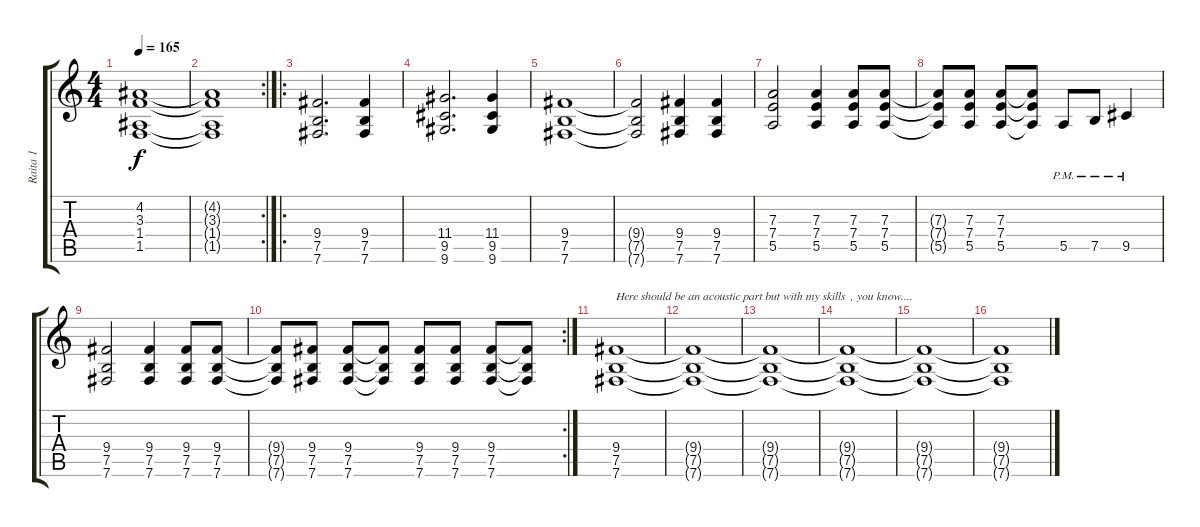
\track ("Raita 1" "Raita 1") {instrument distortionguitar}
\staff {score tabs}
\tuning (B3 Gb3 D3 A2 E2 B1) {hide}
\ts (4 4)
\tempo 165
\clef g2
\ks c
(4.2 3.3 1.4 1.5).1{dy f} |
\rc 2
(4.2{t} 3.3{t} 1.4{t} 1.5{t}).1 |
\ro
(9.4 7.5 7.6).2{d} (9.4 7.5 7.6).4 |
(11.4 9.5 9.6).2{d} (11.4 9.5 9.6).4 |
(9.4 7.5 7.6).1 |
(9.4{t} 7.5{t} 7.6{t}).2 (9.4 7.5 7.6).4 (9.4 7.5 7.6).4 |
(7.3 7.4 5.5).2 (7.3 7.4 5.5).4 (7.3 7.4 5.5).8 (7.3 7.4 5.5).8 |
(7.3{t} 7.4{t} 5.5{t}).8 (7.3 7.4 5.5).8 (7.3 7.4 5.5).8 (7.3{t} 7.4{t} 5.5{t}).8 5.5{pm}.8 7.5{pm}.8 9.5{pm}.4 |
(9.4 7.5 7.6).2 (9.4 7.5 7.6).4 (9.4 7.5 7.6).8 (9.4 7.5 7.6).8 |
\rc 2
(9.4{t} 7.5{t} 7.6{t}).8 (9.4 7.5 7.6).8 (9.4 7.5 7.6).8 (9.4{t} 7.5{t} 7.6{t}).8 (9.4 7.5 7.6).8 (9.4 7.5 7.6).8 (9.4 7.5 7.6).8 (9.4{t} 7.5{t} 7.6{t}).8 |
(9.4 7.5 7.6).1{txt "Here should be an acoustic part but with my skills"} |
(9.4{t} 7.5{t} 7.6{t}).1 |
(9.4{t} 7.5{t} 7.6{t}).1 |
(9.4{t} 7.5{t} 7.6{t}).1{txt " , you know...."} |
(9.4{t} 7.5{t} 7.6{t}).1 |
(9.4{t} 7.5{t} 7.6{t}).1
